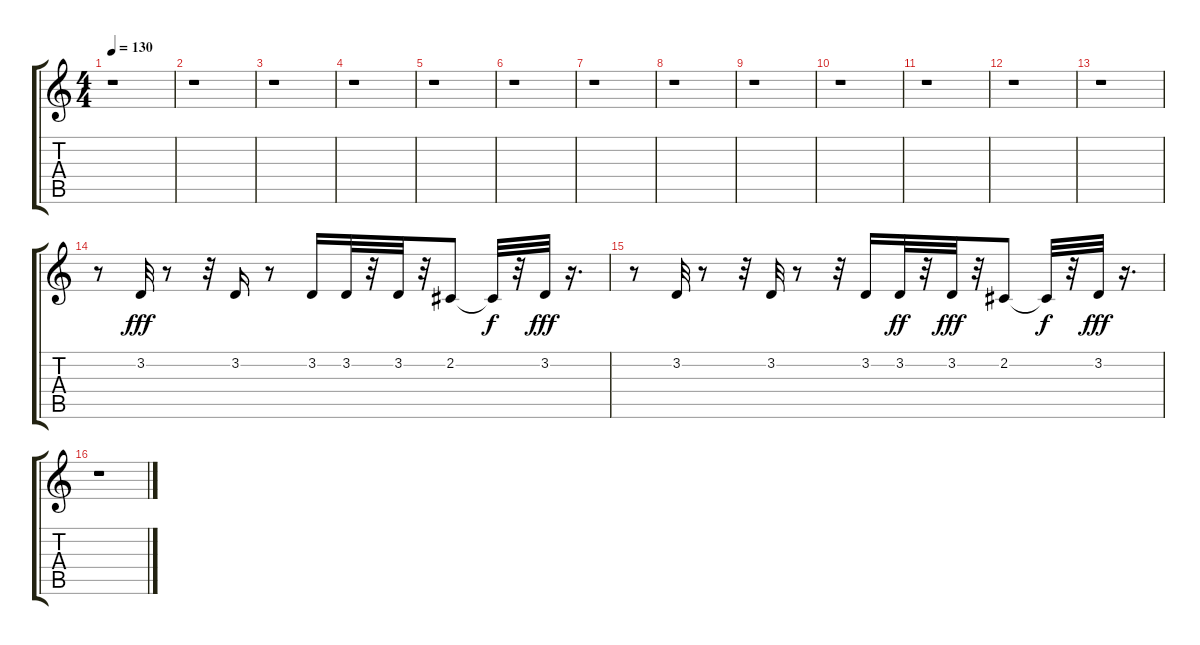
\track "" {instrument voiceoohs}
\staff {score tabs}
\tuning (E4 B3 G3 D3 A2 E2) {hide}
\ts (4 4)
\tempo 130
\clef g2
\ks c
r.1{dy fff} |
r.1 |
r.1 |
r.1 |
r.1 |
r.1 |
r.1 |
r.1 |
r.1 |
r.1 |
r.1 |
r.1 |
r.1 |
r.8 3.2.32 r.8 r.32 3.2.16 r.8 3.2.16 3.2.32 r.32 3.2.32 r.32 2.2.8 2.2{t}.32{dy f} r.32 3.2.32{dy fff} r.16{d} |
r.8 3.2.32 r.8 r.32 3.2.32 r.8 r.32 3.2.16 3.2.32{dy ff} r.32 3.2.32{dy fff} r.32 2.2.8 2.2{t}.32{dy f} r.32 3.2.32{dy fff} r.16{d} |
r.1
